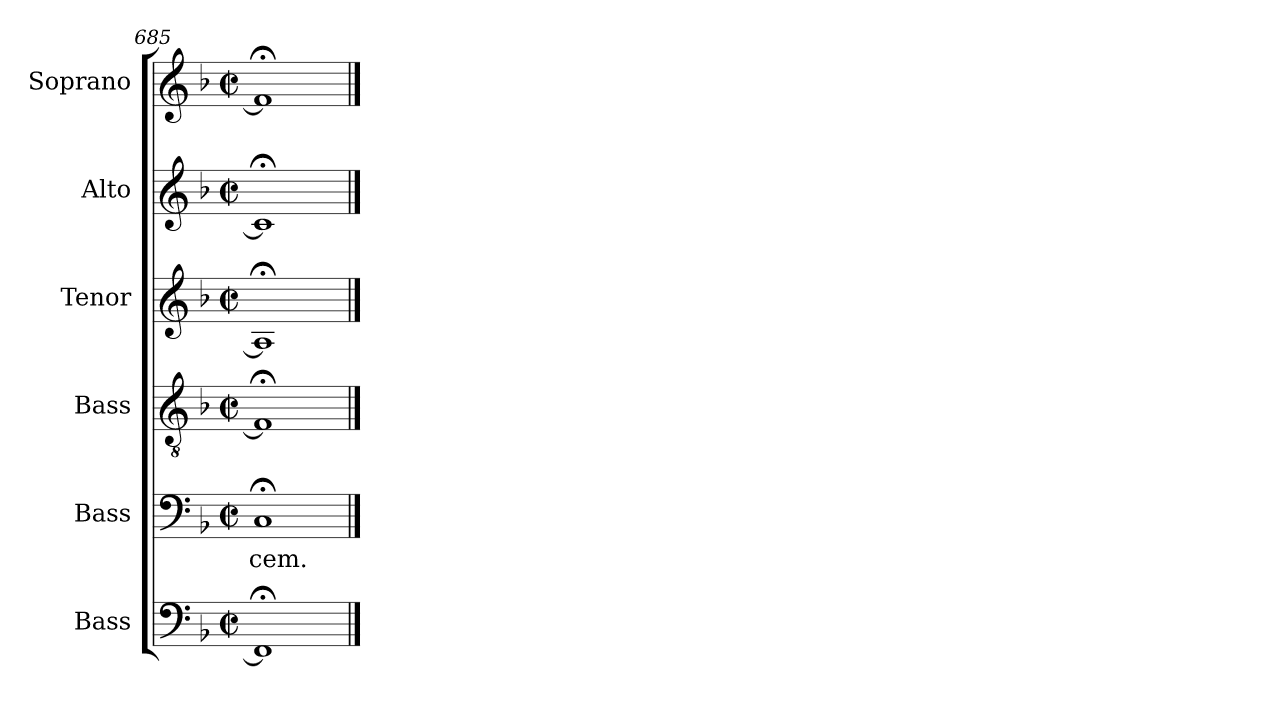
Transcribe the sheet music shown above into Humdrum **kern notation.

**kern	**kern	**text	**kern	**kern	**kern	**kern
*part6	*part5	*part5	*part4	*part3	*part2	*part1
*staff6	*staff5	*staff5	*staff4	*staff3	*staff2	*staff1
*I"Bass	*I"Bass	*	*I"Bass	*I"Tenor	*I"Alto	*I"Soprano
*I'B.	*I'B.	*	*I'B.	*I'T.	*I'A.	*I'S.
*clefF4	*clefF4	*	*clefGv2	*clefG2	*clefG2	*clefG2
*	*	*	*ITrd7c12	*ITrd7c12	*ITrd7c12	*
*k[b-]	*k[b-]	*	*k[b-]	*k[b-]	*k[b-]	*k[b-]
*F:	*F:	*	*F:	*F:	*F:	*F:
*M2/2	*M2/2	*	*M2/2	*M2/2	*M2/2	*M2/2
*met(c|)	*met(c|)	*	*met(c|)	*met(c|)	*met(c|)	*met(c|)
=685	=685	=685	=685	=685	=685	=685
!	!	!LO:LY:b:color=#000000	!	!	!	!
1FF;i]	1C;i	-cem.	1FF;i]	1AA;i]	1C;i]	1f;i]
==	==	==	==	==	==	==
*-	*-	*-	*-	*-	*-	*-
